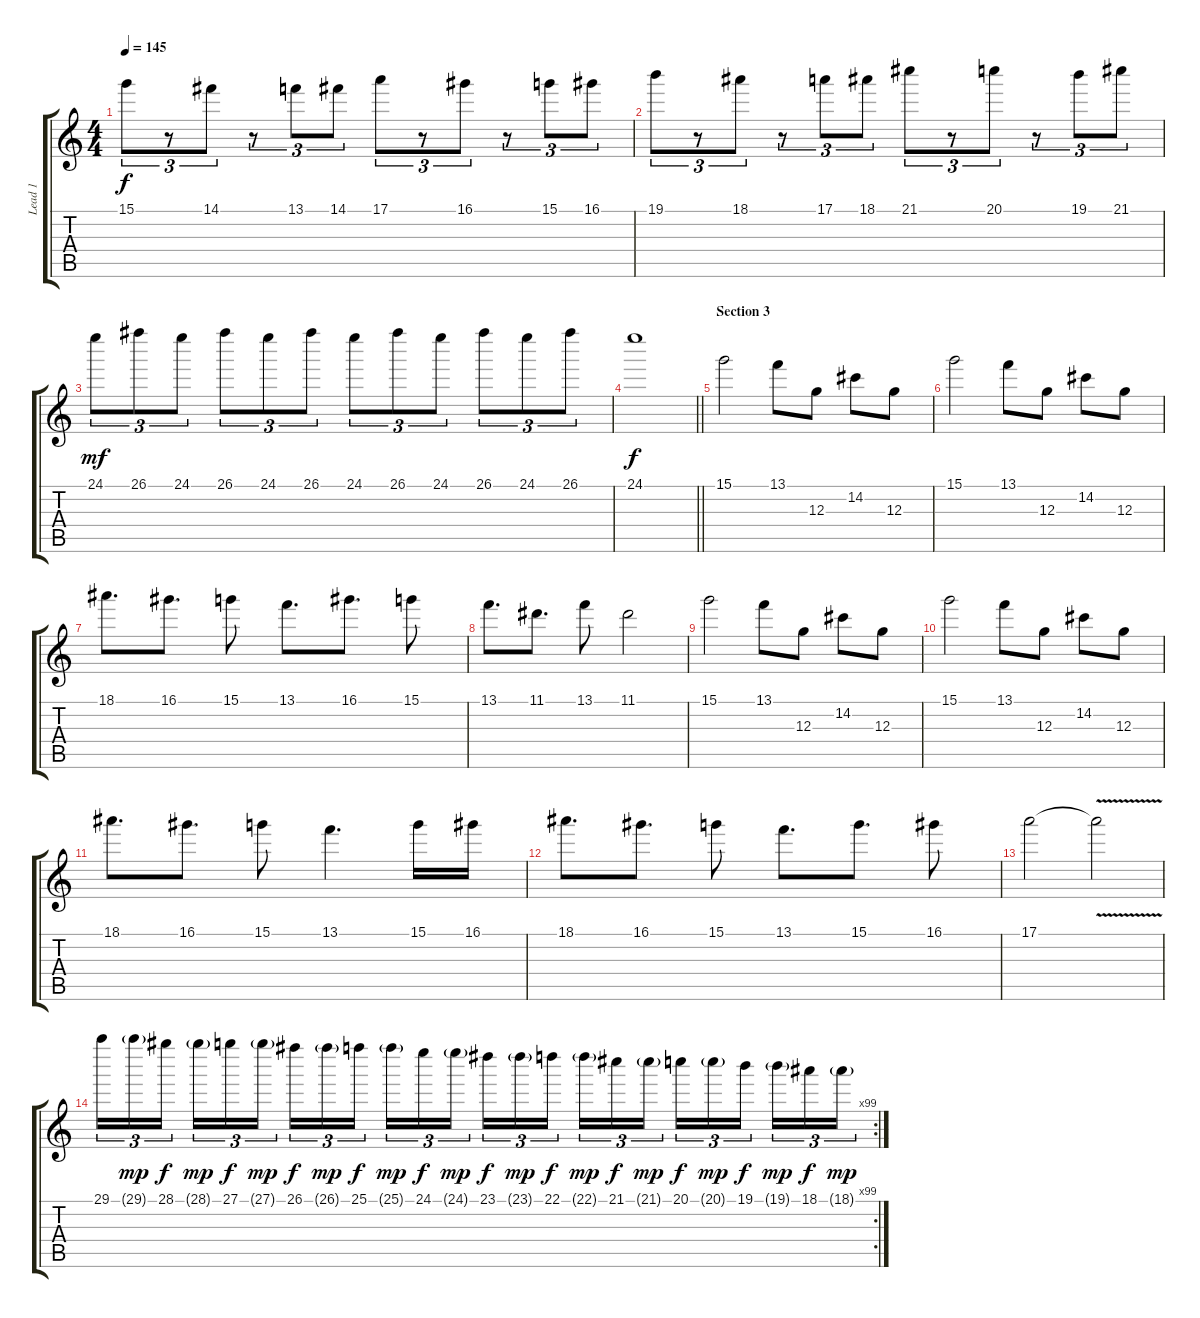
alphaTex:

\track ("Lead 1" "Lead 1") {instrument distortionguitar}
\staff {score tabs}
\tuning (E4 B3 G3 D3 A2 E2) {hide}
\ts (4 4)
\tempo 145
\clef g2
\ks c
15.1.8{tu (3 2) dy f} r.8{tu (3 2)} 14.1.8{tu (3 2)} r.8{tu (3 2)} 13.1.8{tu (3 2)} 14.1.8{tu (3 2)} 17.1.8{tu (3 2)} r.8{tu (3 2)} 16.1.8{tu (3 2)} r.8{tu (3 2)} 15.1.8{tu (3 2)} 16.1.8{tu (3 2)} |
19.1.8{tu (3 2)} r.8{tu (3 2)} 18.1.8{tu (3 2)} r.8{tu (3 2)} 17.1.8{tu (3 2)} 18.1.8{tu (3 2)} 21.1.8{tu (3 2)} r.8{tu (3 2)} 20.1.8{tu (3 2)} r.8{tu (3 2)} 19.1.8{tu (3 2)} 21.1.8{tu (3 2)} |
24.1.8{tu (3 2) dy mf} 26.1.8{tu (3 2)} 24.1.8{tu (3 2)} 26.1.8{tu (3 2)} 24.1.8{tu (3 2)} 26.1.8{tu (3 2)} 24.1.8{tu (3 2)} 26.1.8{tu (3 2)} 24.1.8{tu (3 2)} 26.1.8{tu (3 2)} 24.1.8{tu (3 2)} 26.1.8{tu (3 2)} |
\barLineRight lightlight
24.1.1{dy f} |
\section ("" "Section 3")
15.1.2 13.1.8 12.3.8 14.2.8 12.3.8 |
15.1.2 13.1.8 12.3.8 14.2.8 12.3.8 |
18.1.8{d} 16.1.8{d} 15.1.8 13.1.8{d} 16.1.8{d} 15.1.8 |
13.1.8{d} 11.1.8{d} 13.1.8 11.1.2 |
15.1.2 13.1.8 12.3.8 14.2.8 12.3.8 |
15.1.2 13.1.8 12.3.8 14.2.8 12.3.8 |
18.1.8{d} 16.1.8{d} 15.1.8 13.1.4{d} 15.1.16 16.1.16 |
18.1.8{d} 16.1.8{d} 15.1.8 13.1.8{d} 15.1.8{d} 16.1.8 |
17.1.2 17.1{v t}.2 |
\rc 99
29.1.16{tu (3 2)} 29.1{g}.16{tu (3 2) dy mp} 28.1.16{tu (3 2) dy f beam splitsecondary} 28.1{g}.16{tu (3 2) dy mp} 27.1.16{tu (3 2) dy f} 27.1{g}.16{tu (3 2) dy mp} 26.1.16{tu (3 2) dy f} 26.1{g}.16{tu (3 2) dy mp} 25.1.16{tu (3 2) dy f beam splitsecondary} 25.1{g}.16{tu (3 2) dy mp} 24.1.16{tu (3 2) dy f} 24.1{g}.16{tu (3 2) dy mp} 23.1.16{tu (3 2) dy f} 23.1{g}.16{tu (3 2) dy mp} 22.1.16{tu (3 2) dy f beam splitsecondary} 22.1{g}.16{tu (3 2) dy mp} 21.1.16{tu (3 2) dy f} 21.1{g}.16{tu (3 2) dy mp} 20.1.16{tu (3 2) dy f} 20.1{g}.16{tu (3 2) dy mp} 19.1.16{tu (3 2) dy f beam splitsecondary} 19.1{g}.16{tu (3 2) dy mp} 18.1.16{tu (3 2) dy f} 18.1{g}.16{tu (3 2) dy mp}
